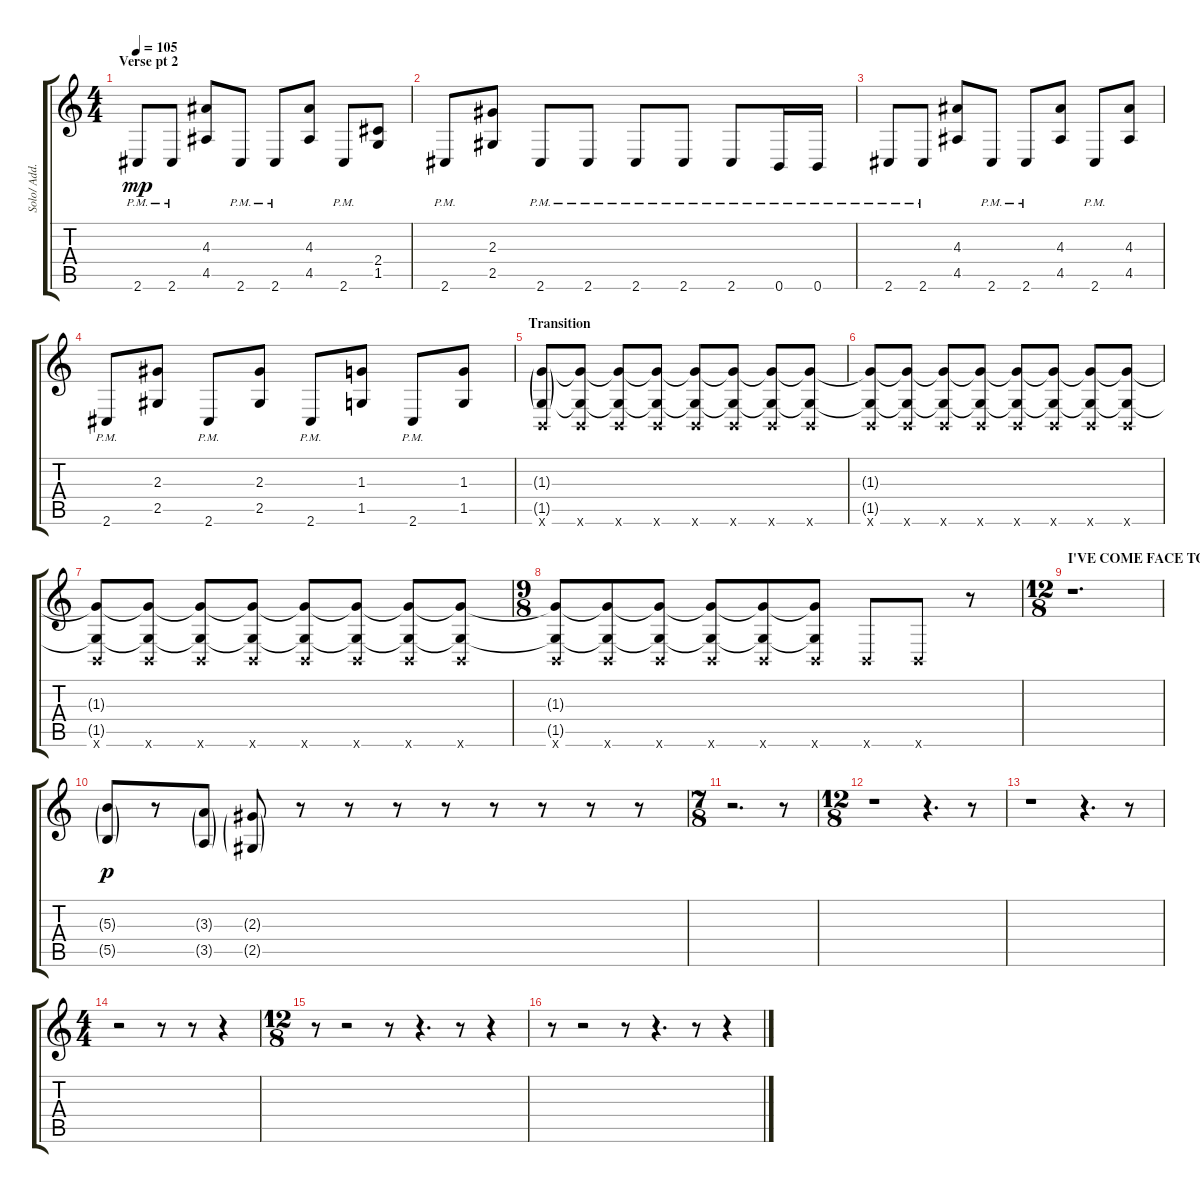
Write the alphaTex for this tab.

\track ("Solo/ Add. Guitar" "Solo/ Add.") {instrument overdrivenguitar}
\staff {score tabs}
\tuning (Eb4 B3 Gb3 B2 Gb2 B1) {hide}
\ts (4 4)
\section ("" "Verse pt 2")
\tempo 105
\clef g2
\ks c
2.6{pm}.8{dy mp} 2.6{pm}.8 (4.3 4.5).8 2.6{pm}.8 2.6{pm}.8 (4.3 4.5).8 2.6{pm}.8 (2.4 1.5).8 |
2.6{pm}.8 (2.3 2.5).8 2.6{pm}.8 2.6{pm}.8 2.6{pm}.8 2.6{pm}.8 2.6{pm}.8 0.6{pm}.16 0.6{pm}.16 |
2.6{pm}.8 2.6{pm}.8 (4.3 4.5).8 2.6{pm}.8 2.6{pm}.8 (4.3 4.5).8 2.6{pm}.8 (4.3 4.5).8 |
2.6{pm}.8 (2.3 2.5).8 2.6{pm}.8 (2.3 2.5).8 2.6{pm}.8 (1.3 1.5).8 2.6{pm}.8 (1.3 1.5).8 |
\section ("" "Transition")
(1.3{g} 1.5{g} 0.6{x}).8 (1.3{t} 1.5{t} 0.6{x}).8 (1.3{t} 1.5{t} 0.6{x}).8 (1.3{t} 1.5{t} 0.6{x}).8 (1.3{t} 1.5{t} 0.6{x}).8 (1.3{t} 1.5{t} 0.6{x}).8 (1.3{t} 1.5{t} 0.6{x}).8 (1.3{t} 1.5{t} 0.6{x}).8 |
(1.3{t} 1.5{t} 0.6{x}).8 (1.3{t} 1.5{t} 0.6{x}).8 (1.3{t} 1.5{t} 0.6{x}).8 (1.3{t} 1.5{t} 0.6{x}).8 (1.3{t} 1.5{t} 0.6{x}).8 (1.3{t} 1.5{t} 0.6{x}).8 (1.3{t} 1.5{t} 0.6{x}).8 (1.3{t} 1.5{t} 0.6{x}).8 |
(1.3{t} 1.5{t} 0.6{x}).8 (1.3{t} 1.5{t} 0.6{x}).8 (1.3{t} 1.5{t} 0.6{x}).8 (1.3{t} 1.5{t} 0.6{x}).8 (1.3{t} 1.5{t} 0.6{x}).8 (1.3{t} 1.5{t} 0.6{x}).8 (1.3{t} 1.5{t} 0.6{x}).8 (1.3{t} 1.5{t} 0.6{x}).8 |
\ts (9 8)
(1.3{t} 1.5{t} 0.6{x}).8 (1.3{t} 1.5{t} 0.6{x}).8 (1.3{t} 1.5{t} 0.6{x}).8 (1.3{t} 1.5{t} 0.6{x}).8 (1.3{t} 1.5{t} 0.6{x}).8 (1.3{t} 1.5{t} 0.6{x}).8 0.6{x}.8 0.6{x}.8 r.8 |
\ts (12 8)
\section ("" "I'VE COME FACE TO FACE")
r.1{d} |
(5.3{g} 5.5{g}).8{dy p} r.8 (3.3{g} 3.5{g}).8 (2.3{g} 2.5{g}).8 r.8 r.8 r.8 r.8 r.8 r.8 r.8 r.8 |
\ts (7 8)
r.2{d} r.8 |
\ts (12 8)
r.1 r.4{d} r.8 |
r.1 r.4{d} r.8 |
\ts (4 4)
r.2 r.8 r.8 r.4 |
\ts (12 8)
r.8 r.2 r.8 r.4{d} r.8 r.4 |
r.8 r.2 r.8 r.4{d} r.8 r.4
